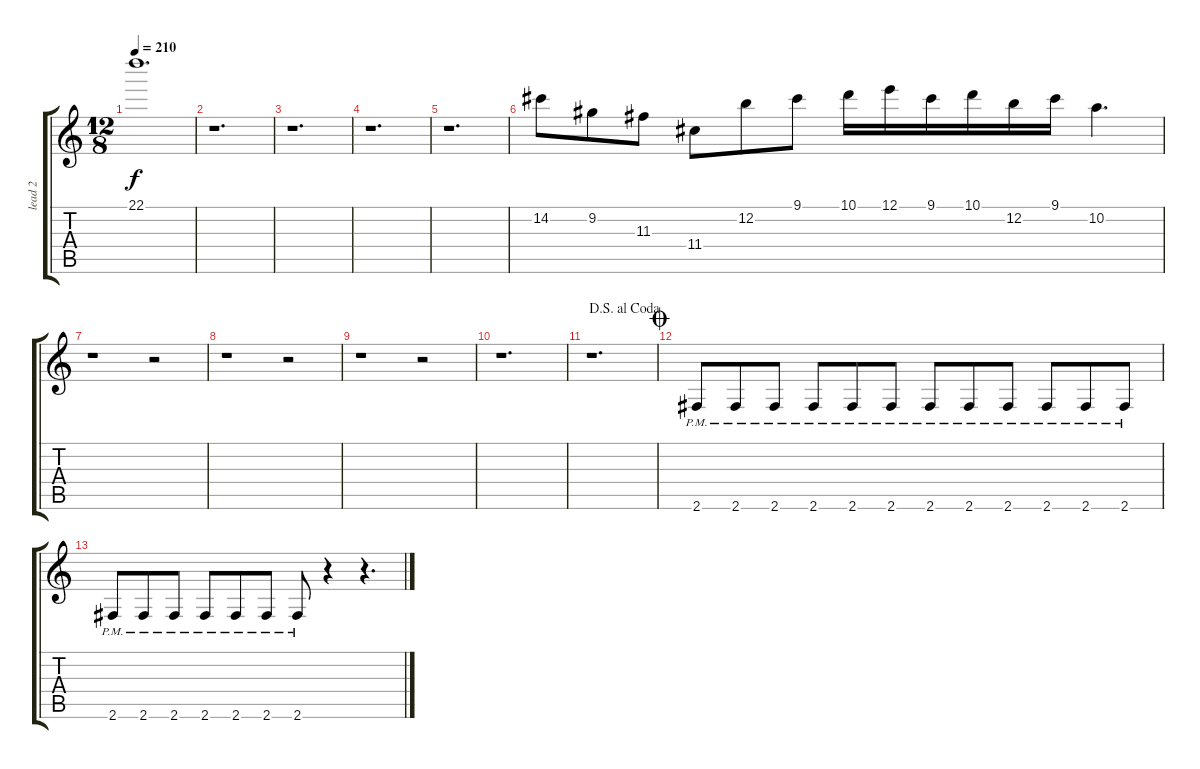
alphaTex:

\track ("lead 2" "lead 2") {instrument distortionguitar}
\staff {score tabs}
\tuning (E4 B3 G3 D3 A2 E2) {hide}
\ts (12 8)
\tempo 210
\clef g2
\ks c
22.1.1{d dy f} |
r.1{d} |
r.1{d} |
r.1{d} |
r.1{d} |
14.2.8 9.2.8 11.3.8 11.4.8 12.2.8 9.1.8 10.1.16 12.1.16 9.1.16 10.1.16 12.2.16 9.1.16 10.2.4{d} |
r.1 r.2 |
r.1 r.2 |
r.1 r.2 |
r.1{d} |
\jump dalsegnoalcoda
r.1{d} |
\jump coda
2.6{pm}.8 2.6{pm}.8 2.6{pm}.8 2.6{pm}.8 2.6{pm}.8 2.6{pm}.8 2.6{pm}.8 2.6{pm}.8 2.6{pm}.8 2.6{pm}.8 2.6{pm}.8 2.6{pm}.8 |
2.6{pm}.8 2.6{pm}.8 2.6{pm}.8 2.6{pm}.8 2.6{pm}.8 2.6{pm}.8 2.6{pm}.8 r.4 r.4{d}
